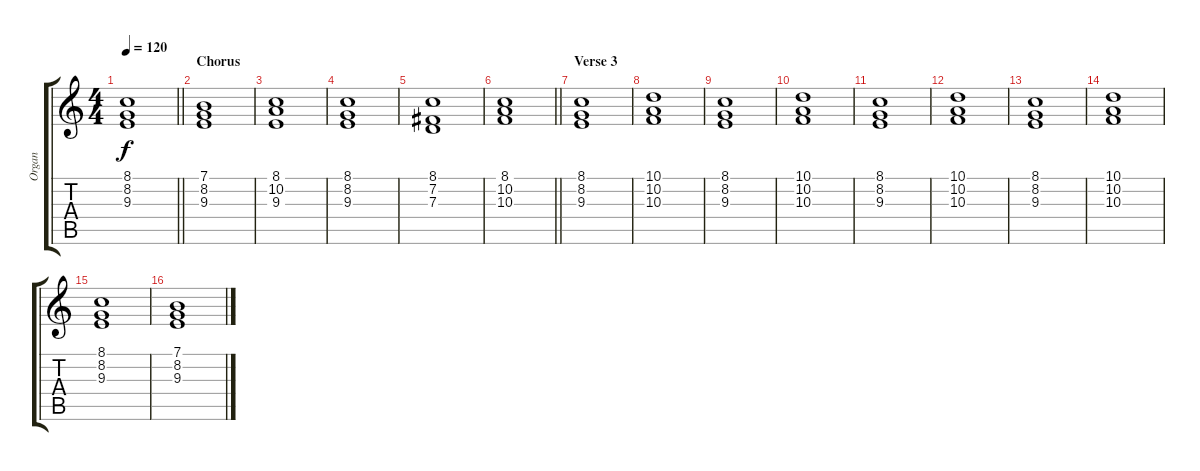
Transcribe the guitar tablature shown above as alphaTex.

\track ("Organ" "Organ") {instrument drawbarorgan}
\staff {score tabs}
\tuning (E4 B3 G3 D3 A2 E2) {hide}
\ts (4 4)
\tempo 120
\clef g2
\barLineRight lightlight
\ks c
(8.1 8.2 9.3).1{dy f} |
\section ("" "Chorus")
(7.1 8.2 9.3).1 |
(8.1 10.2 9.3).1 |
(8.1 8.2 9.3).1 |
(8.1 7.2 7.3).1 |
\barLineRight lightlight
(8.1 10.2 10.3).1 |
\section ("" "Verse 3")
(8.1 8.2 9.3).1 |
(10.1 10.2 10.3).1 |
(8.1 8.2 9.3).1 |
(10.1 10.2 10.3).1 |
(8.1 8.2 9.3).1 |
(10.1 10.2 10.3).1 |
(8.1 8.2 9.3).1 |
(10.1 10.2 10.3).1 |
(8.1 8.2 9.3).1 |
(7.1 8.2 9.3).1
